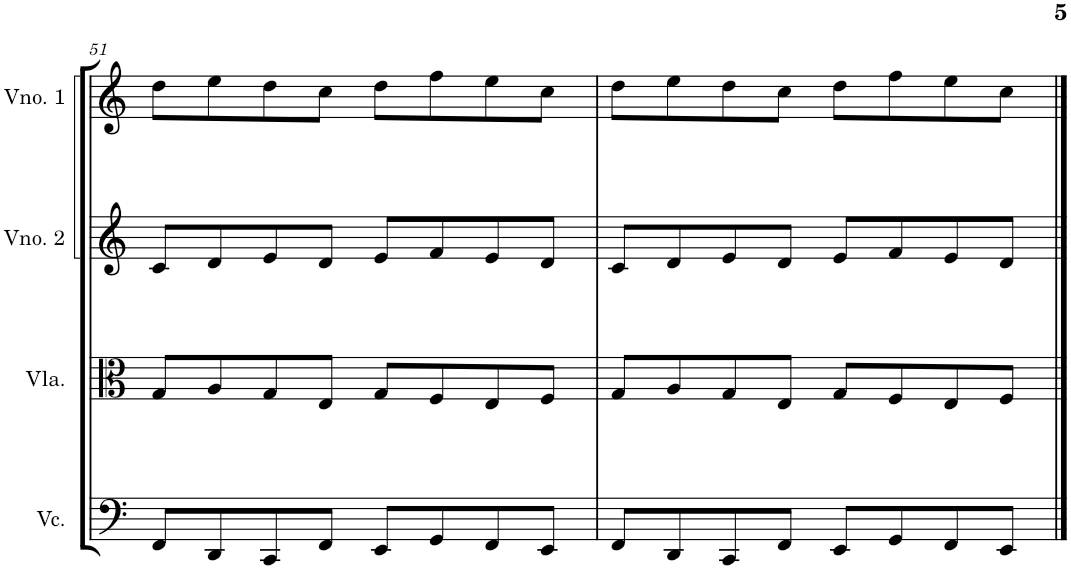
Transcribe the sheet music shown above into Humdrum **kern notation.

**kern	**kern	**kern	**kern
*part4	*part3	*part2	*part1
*staff4	*staff3	*staff2	*staff1
*I"Violoncelo	*I"Viola	*I"Violino 2	*I"Violino 1
*I'Vc.	*I'Vla.	*I'Vno. 2	*I'Vno. 1
!!LO:PB:g=z
*clefF4	*clefC3	*clefG2	*clefG2
*k[]	*k[]	*k[]	*k[]
*M4/4	*M4/4	*M4/4	*M4/4
=51	=51	=51	=51
8FF/L	8G/L	8c/L	8dd\L
8DD/	8A/	8d/	8ee\
8CC/	8G/	8e/	8dd\
8FF/J	8E/J	8d/J	8cc\J
8EE/L	8G/L	8e/L	8dd\L
8GG/	8F/	8f/	8ff\
8FF/	8E/	8e/	8ee\
8EE/J	8F/J	8d/J	8cc\J
=52	=52	=52	=52
8FF/L	8G/L	8c/L	8dd\L
8DD/	8A/	8d/	8ee\
8CC/	8G/	8e/	8dd\
8FF/J	8E/J	8d/J	8cc\J
8EE/L	8G/L	8e/L	8dd\L
8GG/	8F/	8f/	8ff\
8FF/	8E/	8e/	8ee\
8EE/J	8F/J	8d/J	8cc\J
==	==	==	==
*-	*-	*-	*-
